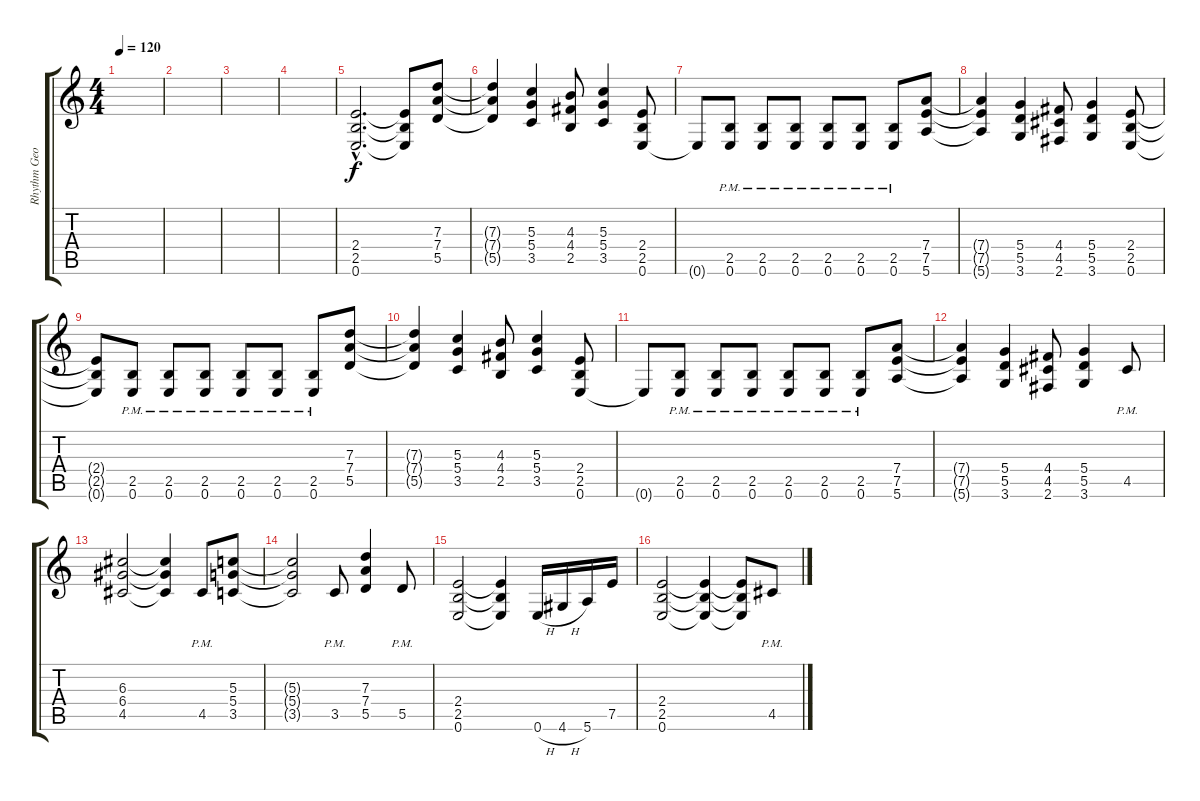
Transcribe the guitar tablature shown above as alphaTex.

\track ("Rhythm George" "Rhythm Geo") {instrument distortionguitar}
\staff {score tabs}
\tuning (E4 B3 G3 D3 A2 E2) {hide}
\ts (4 4)
\tempo 120
\clef g2
\ks c
|
|
|
|
(2.4{hac} 2.5{hac} 0.6{hac}).2{d volume 11} (2.4{t} 2.5{t} 0.6{t}).8 (7.3 7.4 5.5).8 |
(7.3{t} 7.4{t} 5.5{t}).4 (5.3 5.4 3.5).4 (4.3 4.4 2.5).8 (5.3 5.4 3.5).4 (2.4 2.5 0.6).8 |
0.6{t}.8 (2.5{pm} 0.6).8 (2.5{pm} 0.6).8 (2.5{pm} 0.6).8 (2.5{pm} 0.6).8 (2.5{pm} 0.6).8 (2.5{pm} 0.6).8 (7.4 7.5 5.6).8 |
(7.4{t} 7.5{t} 5.6{t}).4 (5.4 5.5 3.6).4 (4.4 4.5 2.6).8 (5.4 5.5 3.6).4 (2.4 2.5 0.6).8 |
(2.4{t} 2.5{t} 0.6{t}).8 (2.5{pm} 0.6).8 (2.5{pm} 0.6).8 (2.5{pm} 0.6).8 (2.5{pm} 0.6).8 (2.5{pm} 0.6).8 (2.5{pm} 0.6).8 (7.3 7.4 5.5).8 |
(7.3{t} 7.4{t} 5.5{t}).4 (5.3 5.4 3.5).4 (4.3 4.4 2.5).8 (5.3 5.4 3.5).4 (2.4 2.5 0.6).8 |
0.6{t}.8 (2.5{pm} 0.6).8 (2.5{pm} 0.6).8 (2.5{pm} 0.6).8 (2.5{pm} 0.6).8 (2.5{pm} 0.6).8 (2.5{pm} 0.6).8 (7.4 7.5 5.6).8 |
(7.4{t} 7.5{t} 5.6{t}).4 (5.4 5.5 3.6).4{volume 11} (4.4 4.5 2.6).8 (5.4 5.5 3.6).4 4.5{pm}.8 |
(6.3 6.4 4.5).2 (6.3{t} 6.4{t} 4.5{t}).4 4.5{pm}.8{volume 11} (5.3 5.4 3.5).8 |
(5.3{t} 5.4{t} 3.5{t}).2 3.5{pm}.8 (7.3 7.4 5.5).4 5.5{pm}.8 |
(2.4 2.5 0.6).2 (2.4{t} 2.5{t} 0.6{t}).4 0.6{h}.16 4.6{h}.16 5.6.16 7.5.16 |
(2.4 2.5 0.6).2 (2.4{t} 2.5{t} 0.6{t}).4 (2.4{t} 2.5{t} 0.6{t}).8 4.5{pm}.8
